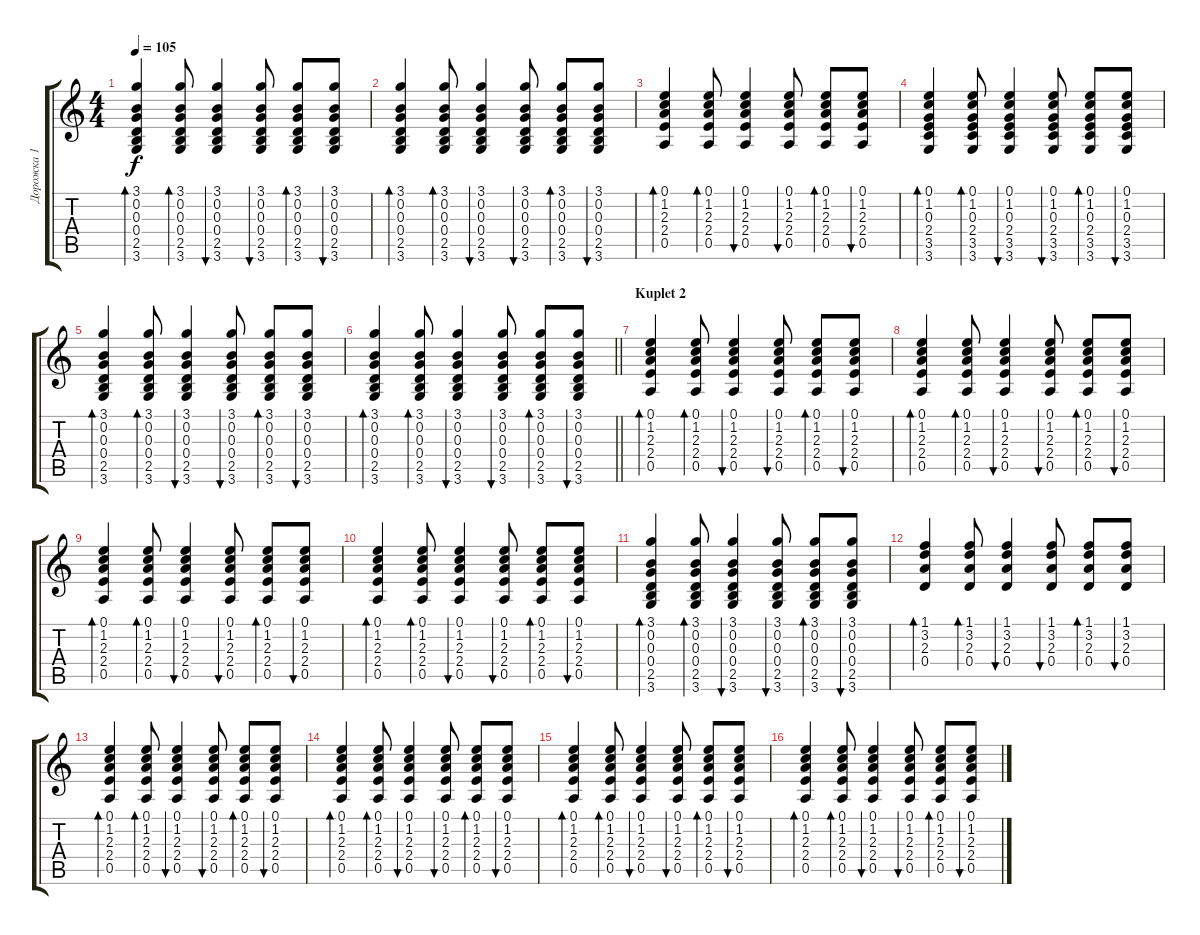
\track ("Дорожка 1" "Дорожка 1") {instrument acousticguitarsteel}
\staff {score tabs}
\tuning (E4 B3 G3 D3 A2 E2) {hide}
\ts (4 4)
\tempo 105
\clef g2
\ks c
(3.1 0.2 0.3 0.4 2.5 3.6).4{bd 60 dy f} (3.1 0.2 0.3 0.4 2.5 3.6).8{bd 60} (3.1 0.2 0.3 0.4 2.5 3.6).4{bu 60} (3.1 0.2 0.3 0.4 2.5 3.6).8{bu 60} (3.1 0.2 0.3 0.4 2.5 3.6).8{bd 60} (3.1 0.2 0.3 0.4 2.5 3.6).8{bu 60} |
(3.1 0.2 0.3 0.4 2.5 3.6).4{bd 60} (3.1 0.2 0.3 0.4 2.5 3.6).8{bd 60} (3.1 0.2 0.3 0.4 2.5 3.6).4{bu 60} (3.1 0.2 0.3 0.4 2.5 3.6).8{bu 60} (3.1 0.2 0.3 0.4 2.5 3.6).8{bd 60} (3.1 0.2 0.3 0.4 2.5 3.6).8{bu 60} |
(0.1 1.2 2.3 2.4 0.5).4{bd 60} (0.1 1.2 2.3 2.4 0.5).8{bd 60} (0.1 1.2 2.3 2.4 0.5).4{bu 60} (0.1 1.2 2.3 2.4 0.5).8{bu 60} (0.1 1.2 2.3 2.4 0.5).8{bd 60} (0.1 1.2 2.3 2.4 0.5).8{bu 60} |
(0.1 1.2 0.3 2.4 3.5 3.6).4{bd 60} (0.1 1.2 0.3 2.4 3.5 3.6).8{bd 60} (0.1 1.2 0.3 2.4 3.5 3.6).4{bu 60} (0.1 1.2 0.3 2.4 3.5 3.6).8{bu 60} (0.1 1.2 0.3 2.4 3.5 3.6).8{bd 60} (0.1 1.2 0.3 2.4 3.5 3.6).8{bu 60} |
(3.1 0.2 0.3 0.4 2.5 3.6).4{bd 60} (3.1 0.2 0.3 0.4 2.5 3.6).8{bd 60} (3.1 0.2 0.3 0.4 2.5 3.6).4{bu 60} (3.1 0.2 0.3 0.4 2.5 3.6).8{bu 60} (3.1 0.2 0.3 0.4 2.5 3.6).8{bd 60} (3.1 0.2 0.3 0.4 2.5 3.6).8{bu 60} |
\barLineRight lightlight
(3.1 0.2 0.3 0.4 2.5 3.6).4{bd 60} (3.1 0.2 0.3 0.4 2.5 3.6).8{bd 60} (3.1 0.2 0.3 0.4 2.5 3.6).4{bu 60} (3.1 0.2 0.3 0.4 2.5 3.6).8{bu 60} (3.1 0.2 0.3 0.4 2.5 3.6).8{bd 60} (3.1 0.2 0.3 0.4 2.5 3.6).8{bu 60} |
\section ("" "Kuplet 2")
(0.1 1.2 2.3 2.4 0.5).4{bd 60} (0.1 1.2 2.3 2.4 0.5).8{bd 60} (0.1 1.2 2.3 2.4 0.5).4{bu 60} (0.1 1.2 2.3 2.4 0.5).8{bu 60} (0.1 1.2 2.3 2.4 0.5).8{bd 60} (0.1 1.2 2.3 2.4 0.5).8{bu 60} |
(0.1 1.2 2.3 2.4 0.5).4{bd 60} (0.1 1.2 2.3 2.4 0.5).8{bd 60} (0.1 1.2 2.3 2.4 0.5).4{bu 60} (0.1 1.2 2.3 2.4 0.5).8{bu 60} (0.1 1.2 2.3 2.4 0.5).8{bd 60} (0.1 1.2 2.3 2.4 0.5).8{bu 60} |
(0.1 1.2 2.3 2.4 0.5).4{bd 60} (0.1 1.2 2.3 2.4 0.5).8{bd 60} (0.1 1.2 2.3 2.4 0.5).4{bu 60} (0.1 1.2 2.3 2.4 0.5).8{bu 60} (0.1 1.2 2.3 2.4 0.5).8{bd 60} (0.1 1.2 2.3 2.4 0.5).8{bu 60} |
(0.1 1.2 2.3 2.4 0.5).4{bd 60} (0.1 1.2 2.3 2.4 0.5).8{bd 60} (0.1 1.2 2.3 2.4 0.5).4{bu 60} (0.1 1.2 2.3 2.4 0.5).8{bu 60} (0.1 1.2 2.3 2.4 0.5).8{bd 60} (0.1 1.2 2.3 2.4 0.5).8{bu 60} |
(3.1 0.2 0.3 0.4 2.5 3.6).4{bd 60} (3.1 0.2 0.3 0.4 2.5 3.6).8{bd 60} (3.1 0.2 0.3 0.4 2.5 3.6).4{bu 60} (3.1 0.2 0.3 0.4 2.5 3.6).8{bu 60} (3.1 0.2 0.3 0.4 2.5 3.6).8{bd 60} (3.1 0.2 0.3 0.4 2.5 3.6).8{bu 60} |
(1.1 3.2 2.3 0.4).4{bd 60} (1.1 3.2 2.3 0.4).8{bd 60} (1.1 3.2 2.3 0.4).4{bu 60} (1.1 3.2 2.3 0.4).8{bu 60} (1.1 3.2 2.3 0.4).8{bd 60} (1.1 3.2 2.3 0.4).8{bu 60} |
(0.1 1.2 2.3 2.4 0.5).4{bd 60} (0.1 1.2 2.3 2.4 0.5).8{bd 60} (0.1 1.2 2.3 2.4 0.5).4{bu 60} (0.1 1.2 2.3 2.4 0.5).8{bu 60} (0.1 1.2 2.3 2.4 0.5).8{bd 60} (0.1 1.2 2.3 2.4 0.5).8{bu 60} |
(0.1 1.2 2.3 2.4 0.5).4{bd 60} (0.1 1.2 2.3 2.4 0.5).8{bd 60} (0.1 1.2 2.3 2.4 0.5).4{bu 60} (0.1 1.2 2.3 2.4 0.5).8{bu 60} (0.1 1.2 2.3 2.4 0.5).8{bd 60} (0.1 1.2 2.3 2.4 0.5).8{bu 60} |
(0.1 1.2 2.3 2.4 0.5).4{bd 60} (0.1 1.2 2.3 2.4 0.5).8{bd 60} (0.1 1.2 2.3 2.4 0.5).4{bu 60} (0.1 1.2 2.3 2.4 0.5).8{bu 60} (0.1 1.2 2.3 2.4 0.5).8{bd 60} (0.1 1.2 2.3 2.4 0.5).8{bu 60} |
(0.1 1.2 2.3 2.4 0.5).4{bd 60} (0.1 1.2 2.3 2.4 0.5).8{bd 60} (0.1 1.2 2.3 2.4 0.5).4{bu 60} (0.1 1.2 2.3 2.4 0.5).8{bu 60} (0.1 1.2 2.3 2.4 0.5).8{bd 60} (0.1 1.2 2.3 2.4 0.5).8{bu 60}
